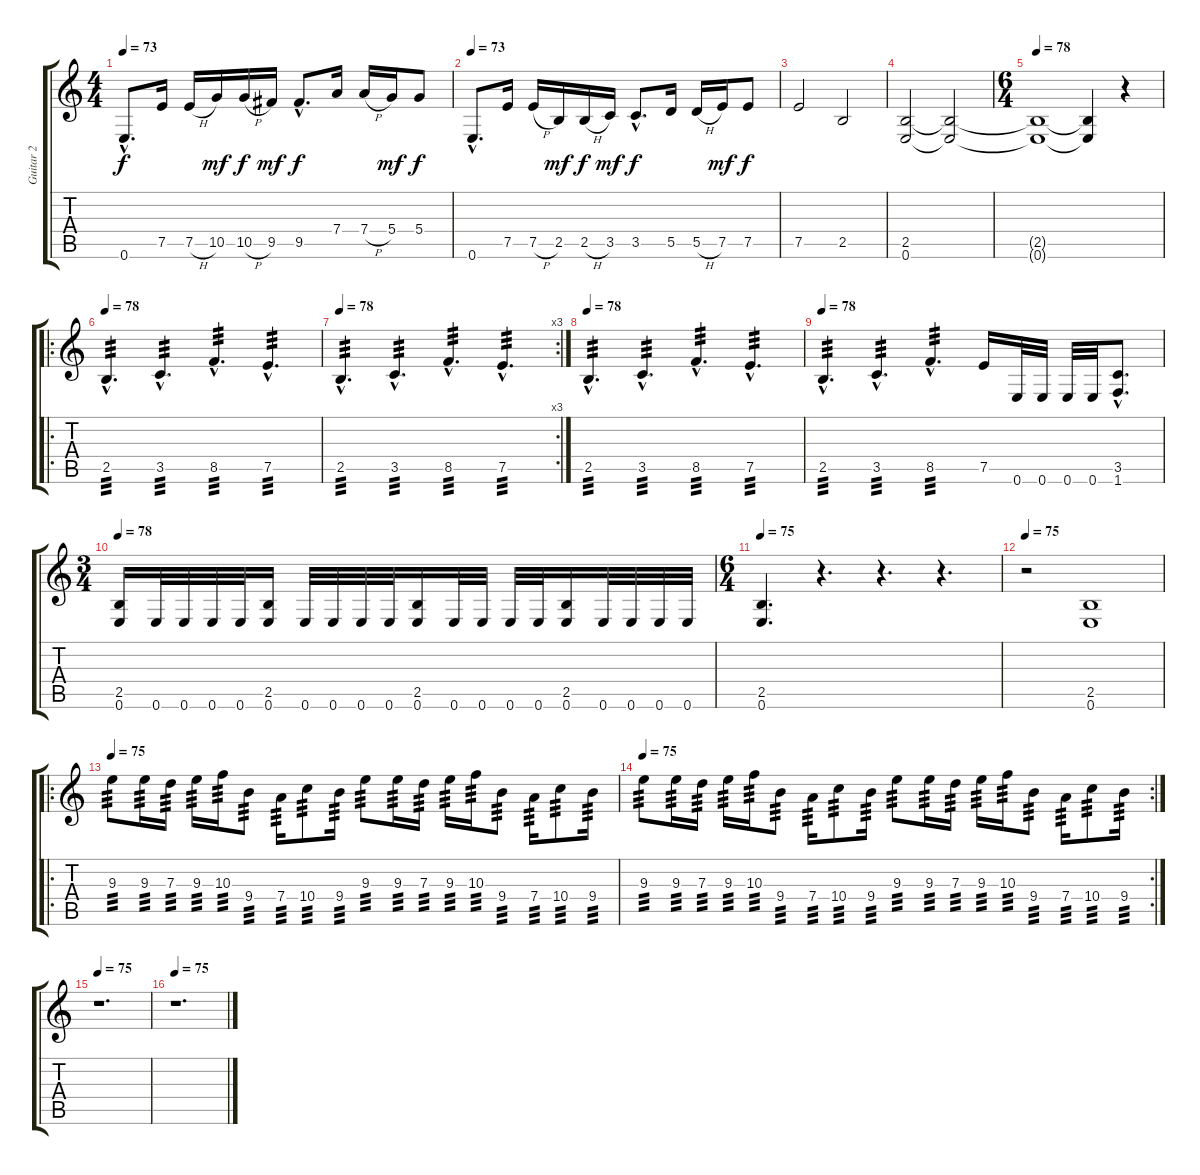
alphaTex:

\track ("Guitar 2" "Guitar 2") {instrument distortionguitar}
\staff {score tabs}
\tuning (E4 B3 G3 D3 A2 E2) {hide}
\ts (4 4)
\tempo 73
\clef g2
\ks c
0.6{hac}.8{d dy f} 7.5.16 7.5{h}.16 10.5.16{dy mf} 10.5{h}.16{dy f} 9.5.16{dy mf} 9.5{hac}.8{d dy f} 7.4.16 7.4{h}.16 5.4.16{dy mf} 5.4.8{dy f} |
\tempo 73
0.6{hac}.8{d} 7.5.16 7.5{h}.16 2.5.16{dy mf} 2.5{h}.16{dy f} 3.5.16{dy mf} 3.5{hac}.8{d dy f} 5.5.16 5.5{h}.16 7.5.16{dy mf} 7.5.8{dy f} |
7.5.2 2.5.2 |
(2.5 0.6).2 (2.5{t} 0.6{t}).2 |
\ts (6 4)
\tempo 78
(2.5{t} 0.6{t}).1 (2.5{t} 0.6{t}).4 r.4 |
\ro
\tempo 78
2.5{hac}.4{d tp 3} 3.5{hac}.4{d tp 3} 8.5{hac}.4{d tp 3} 7.5{hac}.4{d tp 3} |
\rc 3
\tempo 78
2.5{hac}.4{d tp 3} 3.5{hac}.4{d tp 3} 8.5{hac}.4{d tp 3} 7.5{hac}.4{d tp 3} |
\tempo 78
2.5{hac}.4{d tp 3} 3.5{hac}.4{d tp 3} 8.5{hac}.4{d tp 3} 7.5{hac}.4{d tp 3} |
\tempo 78
2.5{hac}.4{d tp 3} 3.5{hac}.4{d tp 3} 8.5{hac}.4{d tp 3} 7.5.16 0.6.32 0.6.32 0.6.32 0.6.32 (3.5{hac} 1.6{hac}).8{d} |
\ts (3 4)
\tempo 78
(2.5 0.6).16 0.6.32 0.6.32 0.6.32 0.6.32 (2.5 0.6).16 0.6.32 0.6.32 0.6.32 0.6.32 (2.5 0.6).16 0.6.32 0.6.32 0.6.32 0.6.32 (2.5 0.6).16 0.6.32 0.6.32 0.6.32 0.6.32 |
\ts (6 4)
\tempo 75
(2.5 0.6).4{d} r.4{d} r.4{d} r.4{d} |
\tempo 75
r.2{volume 0} (2.5 0.6).1{volume 16} |
\ro
\tempo 75
9.3.8{tp 3} 9.3.16{tp 3} 7.3.16{tp 3} 9.3.16{tp 3} 10.3.16{tp 3} 9.4.8{tp 3} 7.4.16{tp 3} 10.4.8{tp 3} 9.4.16{tp 3} 9.3.8{tp 3} 9.3.16{tp 3} 7.3.16{tp 3} 9.3.16{tp 3} 10.3.16{tp 3} 9.4.8{tp 3} 7.4.16{tp 3} 10.4.8{tp 3} 9.4.16{tp 3} |
\rc 2
\tempo 75
9.3.8{tp 3} 9.3.16{tp 3} 7.3.16{tp 3} 9.3.16{tp 3} 10.3.16{tp 3} 9.4.8{tp 3} 7.4.16{tp 3} 10.4.8{tp 3} 9.4.16{tp 3} 9.3.8{tp 3} 9.3.16{tp 3} 7.3.16{tp 3} 9.3.16{tp 3} 10.3.16{tp 3} 9.4.8{tp 3} 7.4.16{tp 3} 10.4.8{tp 3} 9.4.16{tp 3} |
\tempo 75
r.1{d} |
\tempo 75
r.1{d}
